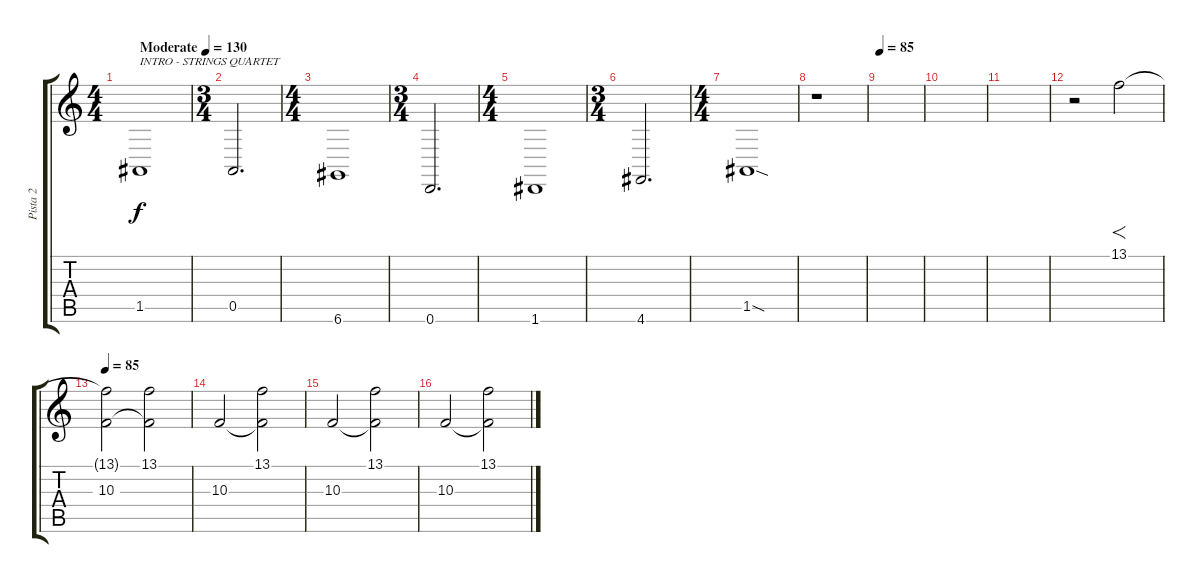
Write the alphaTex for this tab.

\track ("Pista 2" "Pista 2") {instrument synthstrings1}
\staff {score tabs}
\tuning (E4 B3 G3 D3 A2 D2) {hide}
\ts (4 4)
\tempo (130 "Moderate")
\clef g2
\ks c
1.5.1{txt "INTRO - STRINGS QUARTET" dy f instrument synthstrings1} |
\ts (3 4)
0.5.2{d} |
\ts (4 4)
6.6.1 |
\ts (3 4)
0.6.2{d} |
\ts (4 4)
1.6.1 |
\ts (3 4)
4.6.2{d} |
\ts (4 4)
1.5{sod}.1 |
r.1 |
\tempo 85
|
|
|
r.2 13.1.2{f} |
\tempo 85
(13.1{t} 10.3).2 (13.1 10.3{t}).2 |
10.3.2 (13.1 10.3{t}).2 |
10.3.2 (13.1 10.3{t}).2 |
10.3.2 (13.1 10.3{t}).2{volume 0}
